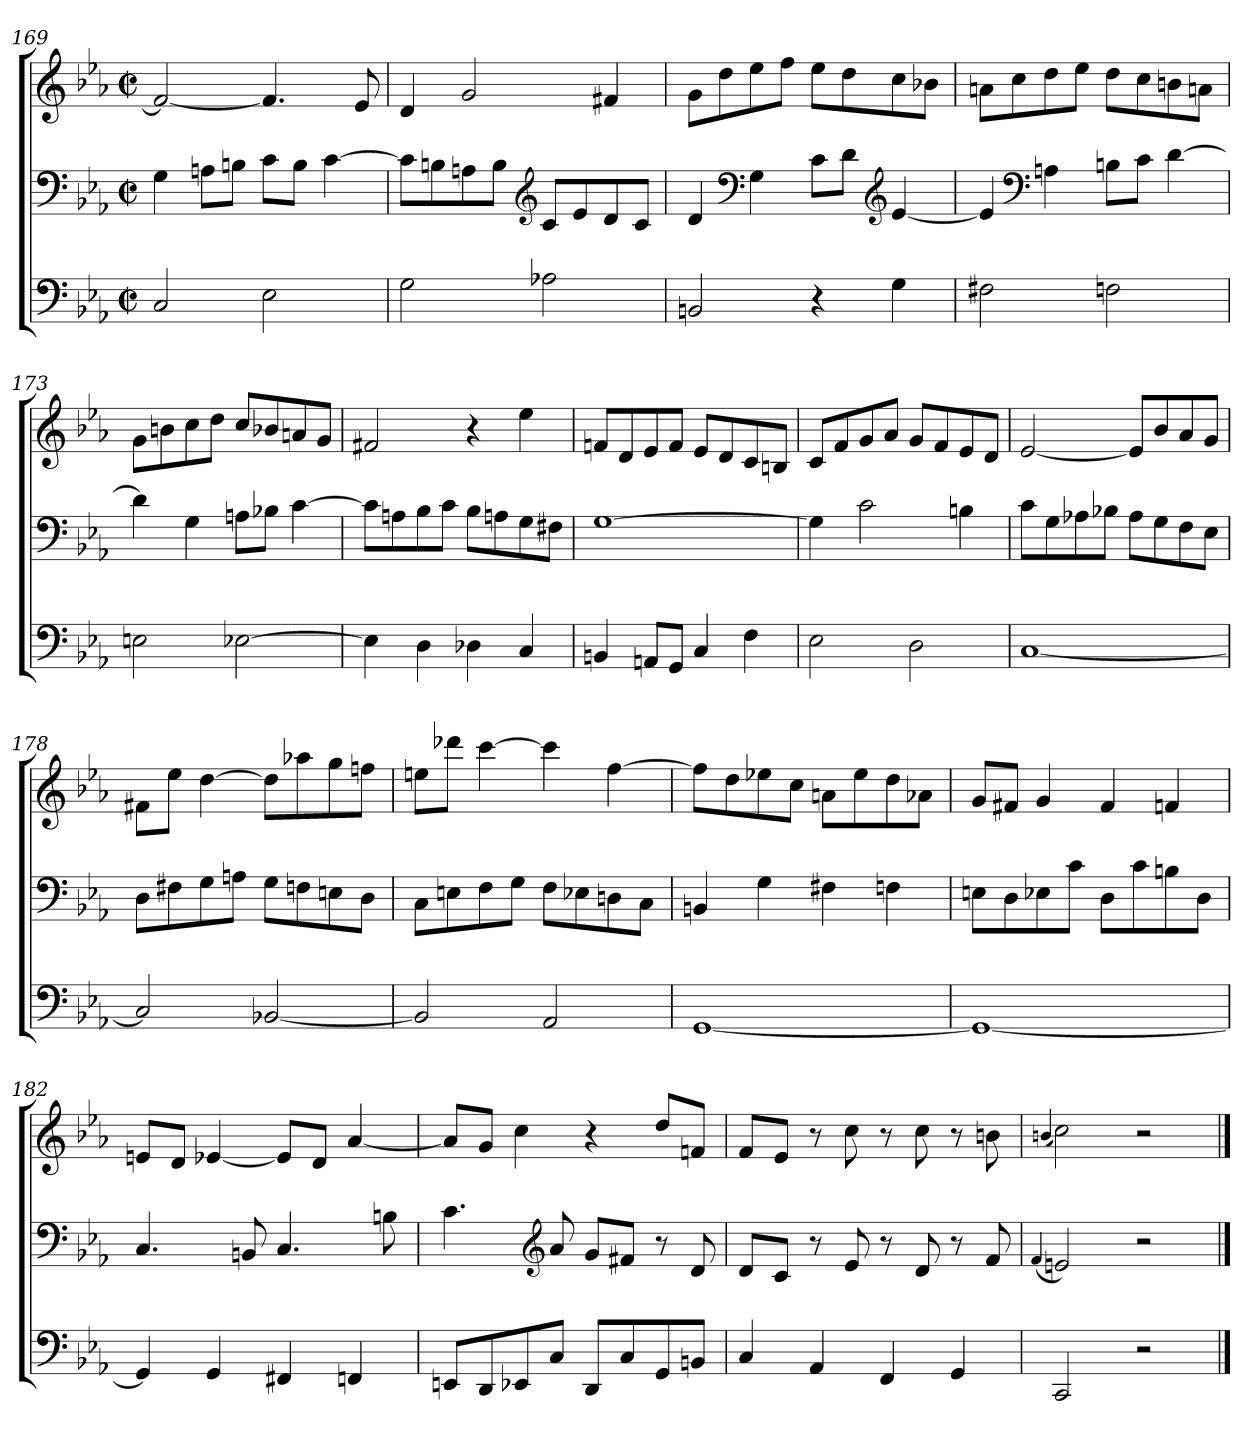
**kern	**kern	**kern
*part3	*part2	*part1
*staff3	*staff2	*staff1
*clefF4	*clefF4	*clefG2
*k[b-e-a-]	*k[b-e-a-]	*k[b-e-a-]
*c:	*c:	*c:
*M4/4	*M4/4	*M4/4
*met(c|)	*met(c|)	*met(c|)
=169	=169	=169
2C	4G	2f_
.	8AnL	.
.	8BnJ	.
2E-	8cL	4.f]
.	8BJ	.
.	[4c	.
.	.	8e-
=170	=170	=170
2G	8cL]	4d
.	8Bn	.
.	8An	2g
.	8BJ	.
*	*clefG2	*
2A-X	8cL	.
.	8e-	.
.	8d	4f#X
.	8cJ	.
=171	=171	=171
2BBn	4d	8gL
.	.	8dd
*	*clefF4	*
.	4G	8ee-
.	.	8ffJ
4r	8cL	8ee-L
.	8dJ	8dd
*	*clefG2	*
4G	[4e-	8cc
.	.	8b-XJ
=172	=172	=172
2F#X	4e-]	8anL
.	.	8cc
*	*clefF4	*
.	4An	8dd
.	.	8ee-J
2Fn	8BnL	8ddL
.	8cJ	8cc
.	[4d	8bn
.	.	8anJ
=173	=173	=173
2En	4d]	8gL
.	.	8bn
.	4G	8cc
.	.	8ddJ
[2E-X	8AnL	8ccL
.	8B-XJ	8b-X
.	[4c	8an
.	.	8gJ
=174	=174	=174
4E-]	8cL]	2f#X
.	8An	.
4D	8B-	.
.	8cJ	.
4D-X	8B-L	4r
.	8An	.
4C	8G	4ee-
.	8F#XJ	.
=175	=175	=175
4BBn	[1G	8fnL
.	.	8d
8AAnL	.	8e-
8GGJ	.	8fJ
4C	.	8e-L
.	.	8d
4F	.	8c
.	.	8BnJ
=176	=176	=176
2E-	4G]	8cL
.	.	8f
.	2c	8g
.	.	8a-J
2D	.	8gL
.	.	8f
.	4Bn	8e-
.	.	8dJ
=177	=177	=177
[1C	8cL	[2e-
.	8G	.
.	8A-X	.
.	8B-XJ	.
.	8A-L	8e-L]
.	8G	8b-
.	8F	8a-
.	8E-J	8gJ
=178	=178	=178
2C]	8DL	8f#XL
.	8F#X	8ee-J
.	8G	[4dd
.	8AnJ	.
[2BB-X	8GL	8ddL]
.	8Fn	8aa-X
.	8En	8gg
.	8DJ	8ffnJ
=179	=179	=179
2BB-]	8CL	8eenL
.	8En	8ddd-XJ
.	8F	[4ccc
.	8GJ	.
2AA-	8FL	4ccc]
.	8E-X	.
.	8Dn	[4ff
.	8CJ	.
=180	=180	=180
[1GG	4BBn	8ffL]
.	.	8dd
.	4G	8ee-X
.	.	8ccJ
.	4F#X	8anL
.	.	8ee-
.	4Fn	8dd
.	.	8a-XJ
=181	=181	=181
1GG_	8EnL	8gL
.	8D	8f#XJ
.	8E-X	4g
.	8cJ	.
.	8DL	4f#
.	8c	.
.	8Bn	4fn
.	8DJ	.
=182	=182	=182
4GG]	4.C	8enL
.	.	8dJ
4GG	.	[4e-X
.	8BBn	.
4FF#X	4.C	8e-L]
.	.	8dJ
4FFn	.	[4a-
.	8Bn	.
=183	=183	=183
8EEnL	4.c	8a-L]
8DD	.	8gJ
8EE-X	.	4cc
*	*clefG2	*
8CJ	8a-	.
8DDL	8gL	4r
8C	8f#XJ	.
8GG	8r	8ddL
8BBnJ	8d	8fnJ
=184	=184	=184
4C	8dL	8fL
.	8cJ	8e-J
4AA-	8r	8r
.	8e-	8cc
4FF	8r	8r
.	8d	8cc
4GG	8r	8r
.	8f	8bn
=185	=185	=185
.	(4qqf/	(4qqbn/
2CC	2en)	2cc)
2r	2r	2r
==	==	==
*-	*-	*-
